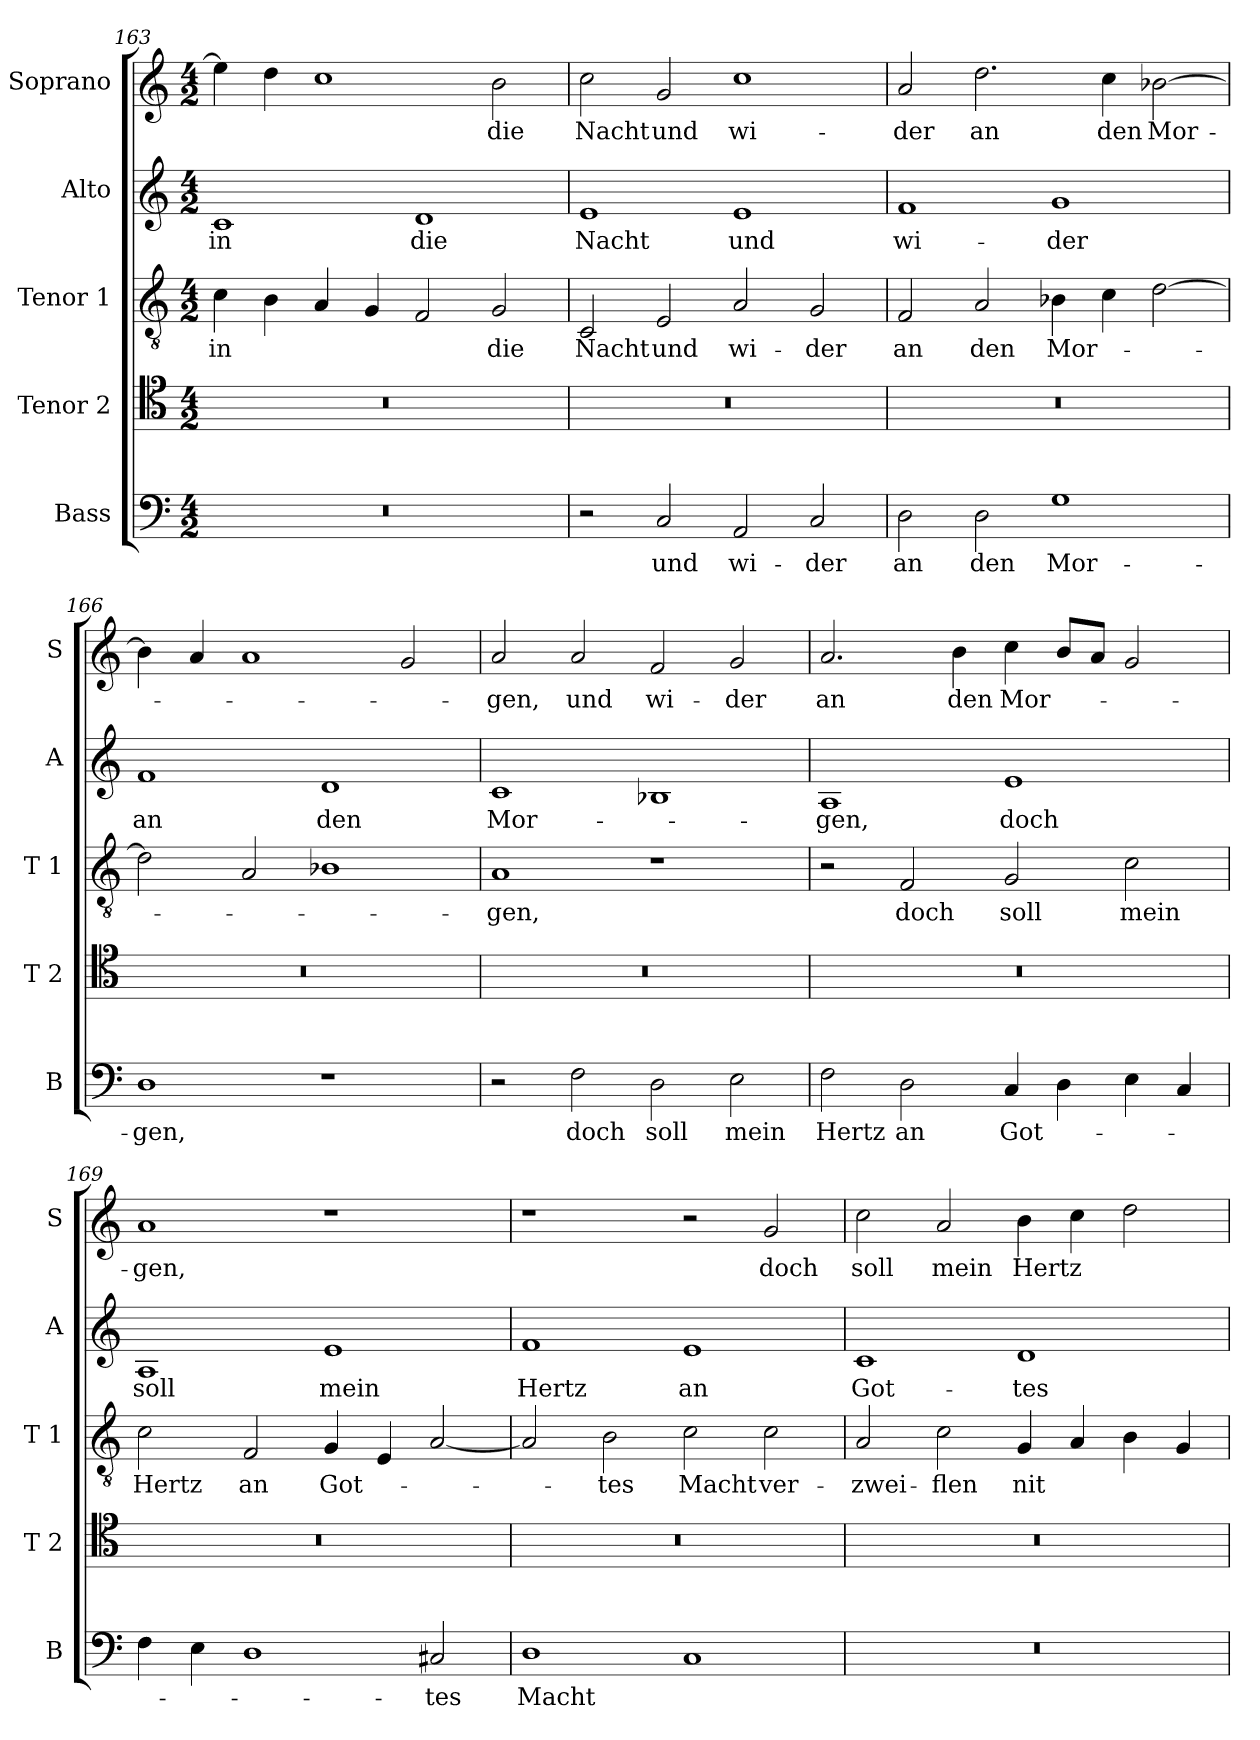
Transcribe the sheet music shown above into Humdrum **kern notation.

**kern	**text	**kern	**kern	**text	**kern	**text	**kern	**text
*part5	*part5	*part4	*part3	*part3	*part2	*part2	*part1	*part1
*staff5	*staff5	*staff4	*staff3	*staff3	*staff2	*staff2	*staff1	*staff1
*I"Bass	*	*I"Tenor 2	*I"Tenor 1	*	*I"Alto	*	*I"Soprano	*
*I'B	*	*I'T 2	*I'T 1	*	*I'A	*	*I'S	*
*clefF4	*	*clefC4	*clefGv2	*	*clefG2	*	*clefG2	*
*k[]	*	*k[]	*k[]	*	*k[]	*	*k[]	*
*C:	*	*C:	*C:	*	*C:	*	*C:	*
*M4/2	*	*M4/2	*M4/2	*	*M4/2	*	*M4/2	*
=163	=163	=163	=163	=163	=163	=163	=163	=163
!	!	!	!	!LO:LY:b	!	!LO:LY:b	!	!
0r	.	0r	4c\	in	1c	in	4ee\]	.
.	.	.	4B\	.	.	.	4dd\	.
.	.	.	4A/	.	.	.	1cc	.
.	.	.	4G/	.	.	.	.	.
!	!	!	!	!	!	!LO:LY:b	!	!
.	.	.	2F/	.	1d	die	.	.
!	!	!	!	!LO:LY:b	!	!	!	!LO:LY:b
.	.	.	2G/	die	.	.	2b\	die
=164	=164	=164	=164	=164	=164	=164	=164	=164
!	!	!	!	!LO:LY:b	!	!LO:LY:b	!	!LO:LY:b
2r	.	0r	2C/	Nacht	1e	Nacht	2cc\	Nacht
!	!LO:LY:b	!	!	!LO:LY:b	!	!	!	!LO:LY:b
2C/	und	.	2E/	und	.	.	2g/	und
!	!LO:LY:b	!	!	!LO:LY:b	!	!LO:LY:b	!	!LO:LY:b
2AA/	wi-	.	2A/	wi-	1e	und	1cc	wi-
!	!LO:LY:b	!	!	!LO:LY:b	!	!	!	!
2C/	-der	.	2G/	-der	.	.	.	.
=165	=165	=165	=165	=165	=165	=165	=165	=165
!	!LO:LY:b	!	!	!LO:LY:b	!	!LO:LY:b	!	!LO:LY:b
2D\	an	0r	2F/	an	1f	wi-	2a/	-der
!	!LO:LY:b	!	!	!LO:LY:b	!	!	!	!LO:LY:b
2D\	den	.	2A/	den	.	.	2.dd\	an
!	!LO:LY:b	!	!	!LO:LY:b	!	!LO:LY:b	!	!
1G	Mor-	.	4B-X\	Mor-	1g	-der	.	.
!	!	!	!	!	!	!	!	!LO:LY:b
.	.	.	4c\	.	.	.	4cc\	den
!	!	!	!	!	!	!	!	!LO:LY:b
.	.	.	[2d\	.	.	.	[2b-X\	Mor-
!!LO:LB:g=z
=166	=166	=166	=166	=166	=166	=166	=166	=166
!	!LO:LY:b	!	!	!	!	!LO:LY:b	!	!
1D	-gen,	0r	2d\]	.	1f	an	4b-\]	.
.	.	.	.	.	.	.	4a/	.
.	.	.	2A/	.	.	.	1a	.
!	!	!	!	!	!	!LO:LY:b	!	!
1r	.	.	1B-X	.	1d	den	.	.
.	.	.	.	.	.	.	2g/	.
=167	=167	=167	=167	=167	=167	=167	=167	=167
!	!	!	!	!LO:LY:b	!	!LO:LY:b	!	!LO:LY:b
2r	.	0r	1A	-gen,	1c	Mor-	2a/	-gen,
!	!LO:LY:b	!	!	!	!	!	!	!LO:LY:b
2F\	doch	.	.	.	.	.	2a/	und
!	!LO:LY:b	!	!	!	!	!	!	!LO:LY:b
2D\	soll	.	1r	.	1B-X	.	2f/	wi-
!	!LO:LY:b	!	!	!	!	!	!	!LO:LY:b
2E\	mein	.	.	.	.	.	2g/	-der
=168	=168	=168	=168	=168	=168	=168	=168	=168
!	!LO:LY:b	!	!	!	!	!LO:LY:b	!	!LO:LY:b
2F\	Hertz	0r	2r	.	1A	-gen,	2.a/	an
!	!LO:LY:b	!	!	!LO:LY:b	!	!	!	!
2D\	an	.	2F/	doch	.	.	.	.
!	!	!	!	!	!	!	!	!LO:LY:b
.	.	.	.	.	.	.	4b\	den
!	!LO:LY:b	!	!	!LO:LY:b	!	!LO:LY:b	!	!LO:LY:b
4C/	Got-	.	2G/	soll	1e	doch	4cc\	Mor-
4D\	.	.	.	.	.	.	8b/L	.
.	.	.	.	.	.	.	8a/J	.
!	!	!	!	!LO:LY:b	!	!	!	!
4E\	.	.	2c\	mein	.	.	2g/	.
4C/	.	.	.	.	.	.	.	.
=169	=169	=169	=169	=169	=169	=169	=169	=169
!	!	!	!	!LO:LY:b	!	!LO:LY:b	!	!LO:LY:b
4F\	.	0r	2c\	Hertz	1A	soll	1a	-gen,
4E\	.	.	.	.	.	.	.	.
!	!	!	!	!LO:LY:b	!	!	!	!
1D	.	.	2F/	an	.	.	.	.
!	!	!	!	!LO:LY:b	!	!LO:LY:b	!	!
.	.	.	4G/	Got-	1e	mein	1r	.
.	.	.	4E/	.	.	.	.	.
!	!LO:LY:b	!	!	!	!	!	!	!
2C#X/	-tes	.	[2A/	.	.	.	.	.
=170	=170	=170	=170	=170	=170	=170	=170	=170
!	!LO:LY:b	!	!	!	!	!LO:LY:b	!	!
1D	Macht	0r	2A/]	.	1f	Hertz	1r	.
!	!	!	!	!LO:LY:b	!	!	!	!
.	.	.	2B\	-tes	.	.	.	.
!	!	!	!	!LO:LY:b	!	!LO:LY:b	!	!
1C	.	.	2c\	Macht	1e	an	2r	.
!	!	!	!	!LO:LY:b	!	!	!	!LO:LY:b
.	.	.	2c\	ver-	.	.	2g/	doch
!!LO:LB:g=z
=171	=171	=171	=171	=171	=171	=171	=171	=171
!	!	!	!	!LO:LY:b	!	!LO:LY:b	!	!LO:LY:b
0r	.	0r	2A/	-zwei-	1c	Got-	2cc\	soll
!	!	!	!	!LO:LY:b	!	!	!	!LO:LY:b
.	.	.	2c\	-flen	.	.	2a/	mein
!	!	!	!	!LO:LY:b	!	!LO:LY:b	!	!LO:LY:b
.	.	.	4G/	nit	1d	-tes	4b\	Hertz
.	.	.	4A/	.	.	.	4cc\	.
.	.	.	4B\	.	.	.	2dd\	.
.	.	.	4G/	.	.	.	.	.
=	=	=	=	=	=	=	=	=
*-	*-	*-	*-	*-	*-	*-	*-	*-
